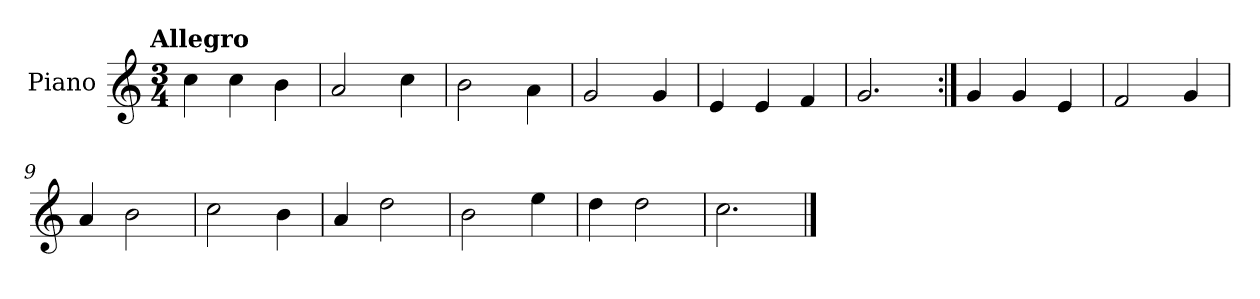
**kern
*part1
*staff1
*I"Piano
*I'Pno.
*clefG2
*k[]
!!LO:TX:omd:t=Allegro
*M3/4
*MM144
=1
4cc\
4cc\
4b\
=2
2a/
4cc\
=3
2b\
4a\
=4
2g/
4g/
=5
4e/
4e/
4f/
=6
2.g/
=7:|!
4g/
4g/
4e/
!!LO:LB:g=z
=8
2f/
4g/
=9
4a/
2b\
=10
2cc\
4b\
=11
4a/
2dd\
=12
2b\
4ee\
=13
4dd\
2dd\
=14
2.cc\
==
*-
